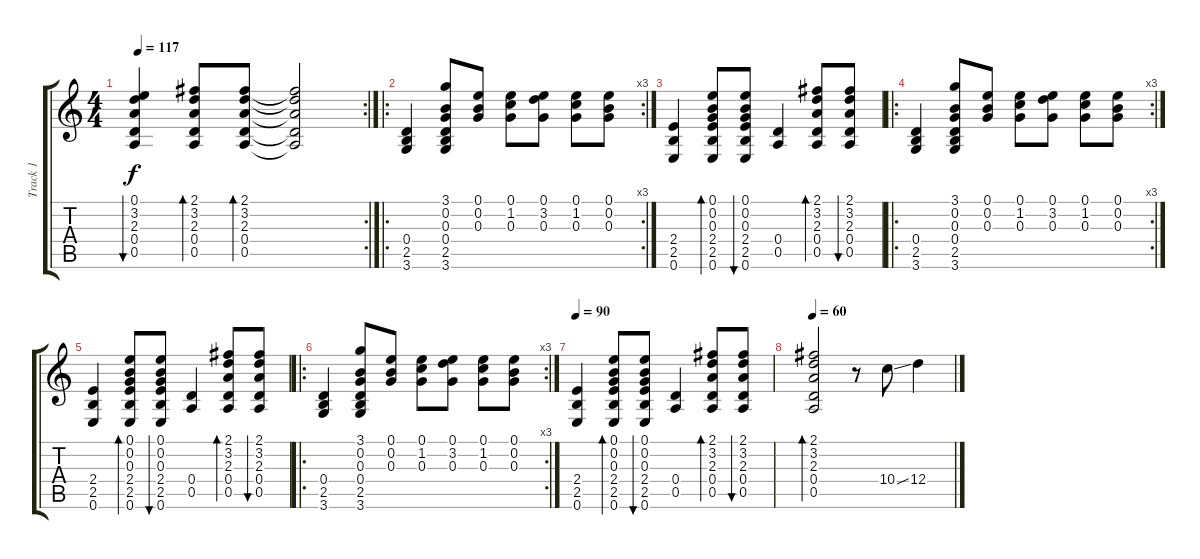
\track ("Track 1" "Track 1") {instrument acousticguitarsteel}
\staff {score tabs}
\tuning (E4 B3 G3 D3 A2 E2) {hide}
\rc 2
\ts (4 4)
\tempo 117
\clef g2
\ks c
(0.1 3.2 2.3 0.4 0.5).4{bu 30 dy f} (2.1 3.2 2.3 0.4 0.5).8{bd 30} (2.1 3.2 2.3 0.4 0.5).8{bd 30} (2.1{t} 3.2{t} 2.3{t} 0.4{t} 0.5{t}).2 |
\ro
\rc 3
(0.4 2.5 3.6).4 (3.1 0.2 0.3 0.4 2.5 3.6).8 (0.1 0.2 0.3).8 (0.1 1.2 0.3).8 (0.1 3.2 0.3).8 (0.1 1.2 0.3).8 (0.1 0.2 0.3).8 |
(2.4 2.5 0.6).4 (0.1 0.2 0.3 2.4 2.5 0.6).8{bd 30} (0.1 0.2 0.3 2.4 2.5 0.6).8{bu 30} (0.4 0.5).4 (2.1 3.2 2.3 0.4 0.5).8{bd 30} (2.1 3.2 2.3 0.4 0.5).8{bu 30} |
\ro
\rc 3
(0.4 2.5 3.6).4 (3.1 0.2 0.3 0.4 2.5 3.6).8 (0.1 0.2 0.3).8 (0.1 1.2 0.3).8 (0.1 3.2 0.3).8 (0.1 1.2 0.3).8 (0.1 0.2 0.3).8 |
(2.4 2.5 0.6).4 (0.1 0.2 0.3 2.4 2.5 0.6).8{bd 30} (0.1 0.2 0.3 2.4 2.5 0.6).8{bu 30} (0.4 0.5).4 (2.1 3.2 2.3 0.4 0.5).8{bd 30} (2.1 3.2 2.3 0.4 0.5).8{bu 30} |
\ro
\rc 3
(0.4 2.5 3.6).4 (3.1 0.2 0.3 0.4 2.5 3.6).8 (0.1 0.2 0.3).8 (0.1 1.2 0.3).8 (0.1 3.2 0.3).8 (0.1 1.2 0.3).8 (0.1 0.2 0.3).8 |
\tempo 90
(2.4 2.5 0.6).4 (0.1 0.2 0.3 2.4 2.5 0.6).8{bd 30} (0.1 0.2 0.3 2.4 2.5 0.6).8{bu 30} (0.4 0.5).4 (2.1 3.2 2.3 0.4 0.5).8{bd 30} (2.1 3.2 2.3 0.4 0.5).8{bu 30} |
\tempo 60
(2.1 3.2 2.3 0.4 0.5).2{bd 480} r.8 10.4{ss}.8 12.4.4
